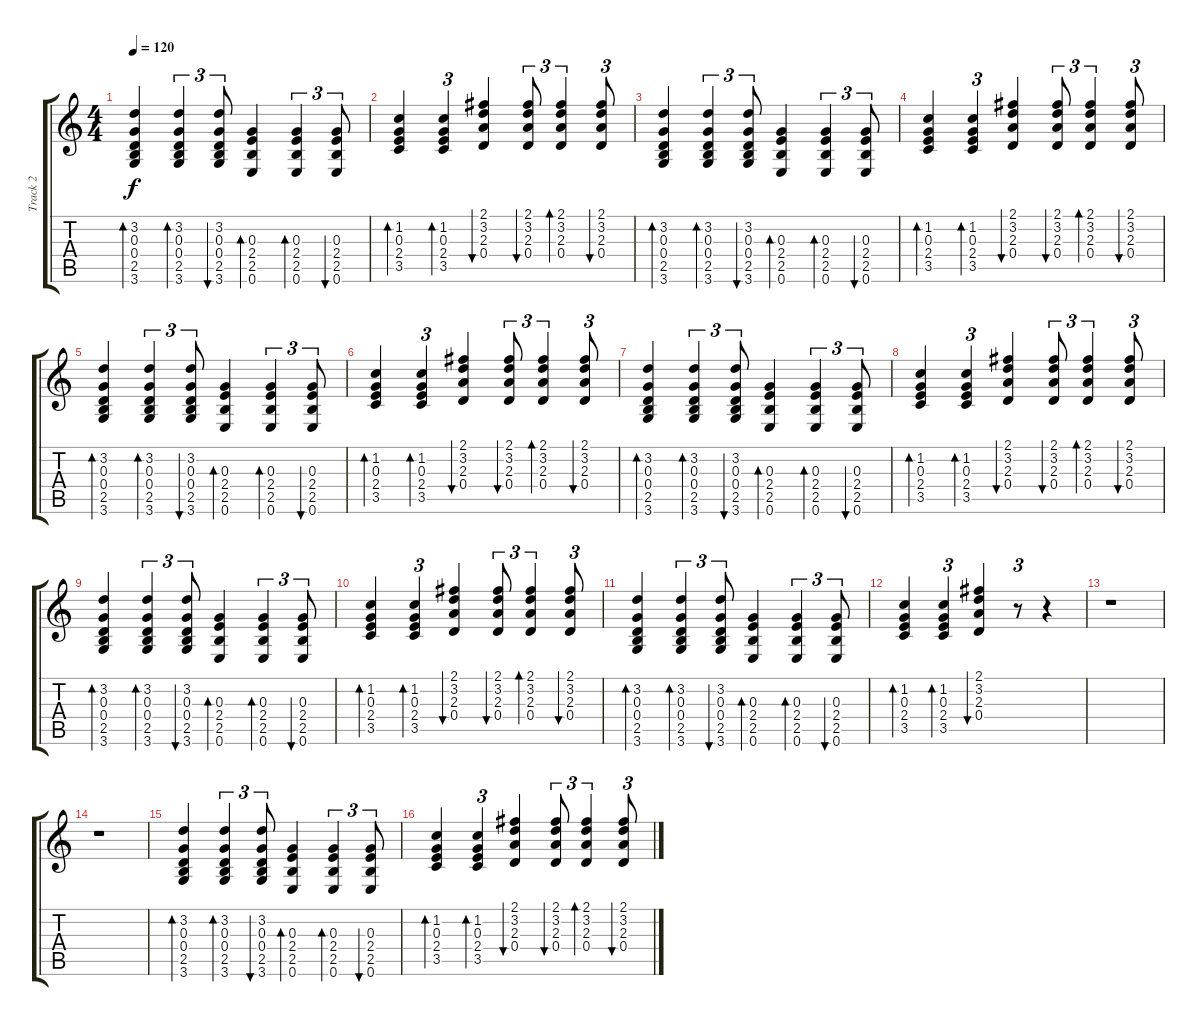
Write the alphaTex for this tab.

\track ("Track 2" "Track 2") {instrument acousticguitarsteel}
\staff {score tabs}
\tuning (E4 B3 G3 D3 A2 E2) {hide}
\ts (4 4)
\tempo 120
\clef g2
\ks c
(3.2 0.3 0.4 2.5 3.6).4{bd 60 dy f} (3.2 0.3 0.4 2.5 3.6).4{tu (3 2) bd 60} (3.2 0.3 0.4 2.5 3.6).8{tu (3 2) bu 60} (0.3 2.4 2.5 0.6).4{bd 60} (0.3 2.4 2.5 0.6).4{tu (3 2) bd 60} (0.3 2.4 2.5 0.6).8{tu (3 2) bu 60} |
(1.2 0.3 2.4 3.5).4{bd 60} (1.2 0.3 2.4 3.5).4{tu (3 2) bd 60} (2.1 3.2 2.3 0.4).4{bu 60} (2.1 3.2 2.3 0.4).8{tu (3 2) bu 60} (2.1 3.2 2.3 0.4).4{tu (3 2) bd 60} (2.1 3.2 2.3 0.4).8{tu (3 2) bu 60} |
(3.2 0.3 0.4 2.5 3.6).4{bd 60} (3.2 0.3 0.4 2.5 3.6).4{tu (3 2) bd 60} (3.2 0.3 0.4 2.5 3.6).8{tu (3 2) bu 60} (0.3 2.4 2.5 0.6).4{bd 60} (0.3 2.4 2.5 0.6).4{tu (3 2) bd 60} (0.3 2.4 2.5 0.6).8{tu (3 2) bu 60} |
(1.2 0.3 2.4 3.5).4{bd 60} (1.2 0.3 2.4 3.5).4{tu (3 2) bd 60} (2.1 3.2 2.3 0.4).4{bu 60} (2.1 3.2 2.3 0.4).8{tu (3 2) bu 60} (2.1 3.2 2.3 0.4).4{tu (3 2) bd 60} (2.1 3.2 2.3 0.4).8{tu (3 2) bu 60} |
(3.2 0.3 0.4 2.5 3.6).4{bd 60} (3.2 0.3 0.4 2.5 3.6).4{tu (3 2) bd 60} (3.2 0.3 0.4 2.5 3.6).8{tu (3 2) bu 60} (0.3 2.4 2.5 0.6).4{bd 60} (0.3 2.4 2.5 0.6).4{tu (3 2) bd 60} (0.3 2.4 2.5 0.6).8{tu (3 2) bu 60} |
(1.2 0.3 2.4 3.5).4{bd 60} (1.2 0.3 2.4 3.5).4{tu (3 2) bd 60} (2.1 3.2 2.3 0.4).4{bu 60} (2.1 3.2 2.3 0.4).8{tu (3 2) bu 60} (2.1 3.2 2.3 0.4).4{tu (3 2) bd 60} (2.1 3.2 2.3 0.4).8{tu (3 2) bu 60} |
(3.2 0.3 0.4 2.5 3.6).4{bd 60} (3.2 0.3 0.4 2.5 3.6).4{tu (3 2) bd 60} (3.2 0.3 0.4 2.5 3.6).8{tu (3 2) bu 60} (0.3 2.4 2.5 0.6).4{bd 60} (0.3 2.4 2.5 0.6).4{tu (3 2) bd 60} (0.3 2.4 2.5 0.6).8{tu (3 2) bu 60} |
(1.2 0.3 2.4 3.5).4{bd 60} (1.2 0.3 2.4 3.5).4{tu (3 2) bd 60} (2.1 3.2 2.3 0.4).4{bu 60} (2.1 3.2 2.3 0.4).8{tu (3 2) bu 60} (2.1 3.2 2.3 0.4).4{tu (3 2) bd 60} (2.1 3.2 2.3 0.4).8{tu (3 2) bu 60} |
(3.2 0.3 0.4 2.5 3.6).4{bd 60} (3.2 0.3 0.4 2.5 3.6).4{tu (3 2) bd 60} (3.2 0.3 0.4 2.5 3.6).8{tu (3 2) bu 60} (0.3 2.4 2.5 0.6).4{bd 60} (0.3 2.4 2.5 0.6).4{tu (3 2) bd 60} (0.3 2.4 2.5 0.6).8{tu (3 2) bu 60} |
(1.2 0.3 2.4 3.5).4{bd 60} (1.2 0.3 2.4 3.5).4{tu (3 2) bd 60} (2.1 3.2 2.3 0.4).4{bu 60} (2.1 3.2 2.3 0.4).8{tu (3 2) bu 60} (2.1 3.2 2.3 0.4).4{tu (3 2) bd 60} (2.1 3.2 2.3 0.4).8{tu (3 2) bu 60} |
(3.2 0.3 0.4 2.5 3.6).4{bd 60} (3.2 0.3 0.4 2.5 3.6).4{tu (3 2) bd 60} (3.2 0.3 0.4 2.5 3.6).8{tu (3 2) bu 60} (0.3 2.4 2.5 0.6).4{bd 60} (0.3 2.4 2.5 0.6).4{tu (3 2) bd 60} (0.3 2.4 2.5 0.6).8{tu (3 2) bu 60} |
(1.2 0.3 2.4 3.5).4{bd 60} (1.2 0.3 2.4 3.5).4{tu (3 2) bd 60} (2.1 3.2 2.3 0.4).4{bu 60} r.8{tu (3 2)} r.4 |
r.1 |
r.1 |
(3.2 0.3 0.4 2.5 3.6).4{bd 60} (3.2 0.3 0.4 2.5 3.6).4{tu (3 2) bd 60} (3.2 0.3 0.4 2.5 3.6).8{tu (3 2) bu 60} (0.3 2.4 2.5 0.6).4{bd 60} (0.3 2.4 2.5 0.6).4{tu (3 2) bd 60} (0.3 2.4 2.5 0.6).8{tu (3 2) bu 60} |
(1.2 0.3 2.4 3.5).4{bd 60} (1.2 0.3 2.4 3.5).4{tu (3 2) bd 60} (2.1 3.2 2.3 0.4).4{bu 60} (2.1 3.2 2.3 0.4).8{tu (3 2) bu 60} (2.1 3.2 2.3 0.4).4{tu (3 2) bd 60} (2.1 3.2 2.3 0.4).8{tu (3 2) bu 60}
